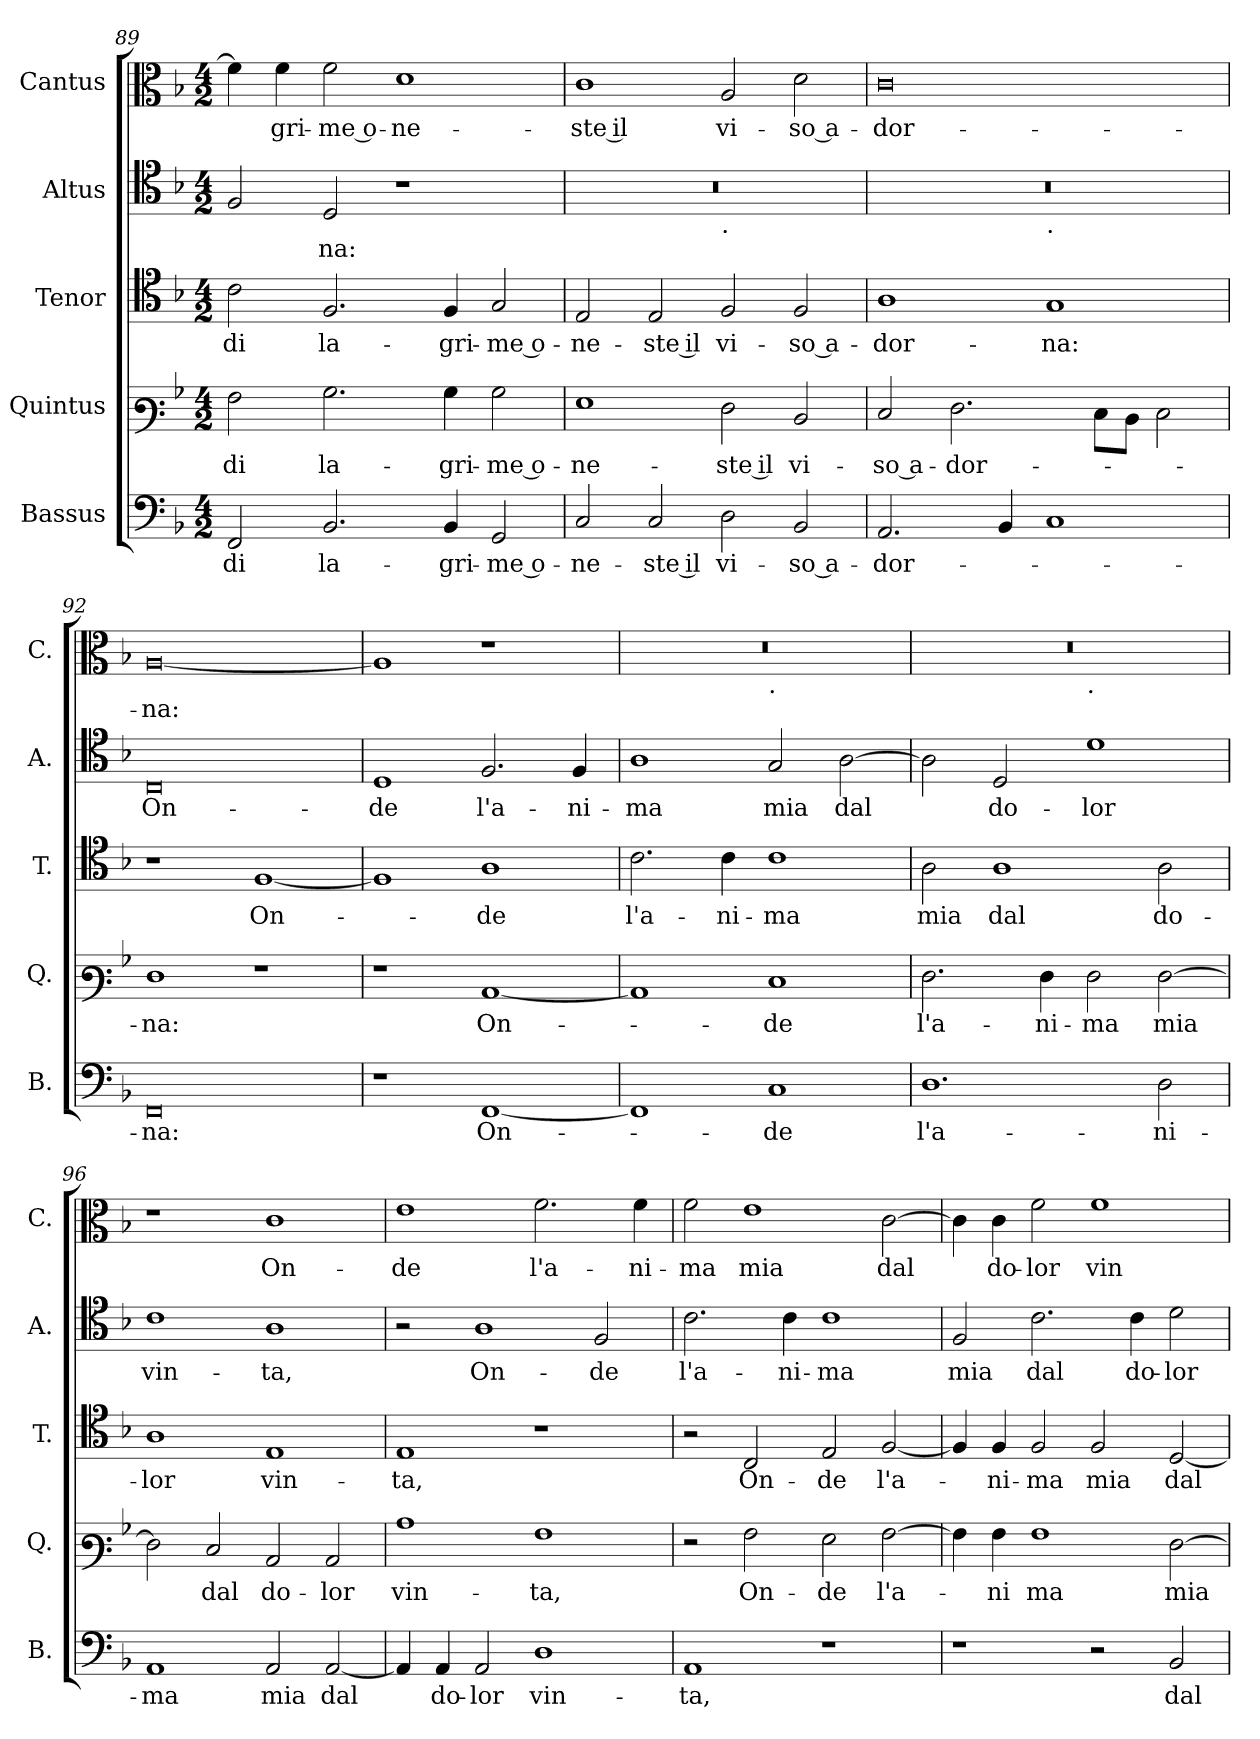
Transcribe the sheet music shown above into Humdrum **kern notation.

**kern	**text	**kern	**text	**kern	**text	**kern	**text	**kern	**text
*part5	*part5	*part4	*part4	*part3	*part3	*part2	*part2	*part1	*part1
*staff5	*staff5	*staff4	*staff4	*staff3	*staff3	*staff2	*staff2	*staff1	*staff1
*I"Bassus	*	*I"Quintus	*	*I"Tenor	*	*I"Altus	*	*I"Cantus	*
*I'B.	*	*I'Q.	*	*I'T.	*	*I'A.	*	*I'C.	*
*clefF4	*	*clefF3	*	*clefC4	*	*clefC4	*	*clefC3	*
*k[b-]	*	*k[b-]	*	*k[b-]	*	*k[b-]	*	*k[b-]	*
*M4/2	*	*M4/2	*	*M4/2	*	*M4/2	*	*M4/2	*
=89	=89	=89	=89	=89	=89	=89	=89	=89	=89
2FF/	di	2A\	di	2c\	di	2F/	.	4f\]	.
.	.	.	.	.	.	.	.	4f\	-gri-
2.BB-/	la-	2.B-\	la-	2.F/	la-	2D/	-na:	2f\	-me o-
.	.	.	.	.	.	1r	.	1d	-ne-
4BB-/	-gri-	4B-\	-gri-	4F/	-gri-	.	.	.	.
2GG/	-me o-	2B-\	-me o-	2G/	-me o-	.	.	.	.
=90	=90	=90	=90	=90	=90	=90	=90	=90	=90
*	*	*	*	*	*	*^	*	*	*
2C/	-ne-	1G	-ne-	2E/	-ne-	0r	1ryy	.	1c	-ste il
2C/	-ste il	.	.	2E/	-ste il	.	.	.	.	.
!	!	!	!	!	!	!	!LO:TX:b:t=.	!	!	!
2D\	vi-	2F\	-ste il	2F/	vi-	.	1ryy	.	2A/	vi-
2BB-/	-so a-	2D/	vi-	2F/	-so a-	.	.	.	2d\	-so a-
=91	=91	=91	=91	=91	=91	=91	=91	=91	=91	=91
2.AA/	-dor-	2E/	-so a-	1A	-dor-	0r	1ryy	.	0c	-dor-
.	.	2.F\	-dor-	.	.	.	.	.	.	.
4BB-/	.	.	.	.	.	.	.	.	.	.
!	!	!	!	!	!	!	!LO:TX:b:t=.	!	!	!
1C	.	.	.	1G	-na:	.	1ryy	.	.	.
.	.	8E\L	.	.	.	.	.	.	.	.
.	.	8D\J	.	.	.	.	.	.	.	.
.	.	2E\	.	.	.	.	.	.	.	.
*	*	*	*	*	*	*v	*v	*	*	*
=92	=92	=92	=92	=92	=92	=92	=92	=92	=92
0FF	-na:	1F	-na:	1r	.	0C	On-	[0A	-na:
.	.	1r	.	[1F	On-	.	.	.	.
=93	=93	=93	=93	=93	=93	=93	=93	=93	=93
1r	.	1r	.	1F]	.	1D	-de	1A]	.
[1FF	On-	[1C	On-	1A	-de	2.F/	l'a-	1r	.
.	.	.	.	.	.	4F/	-ni-	.	.
!!LO:LB:g=z
=94	=94	=94	=94	=94	=94	=94	=94	=94	=94
*	*	*	*	*	*	*	*	*^	*
1FF]	.	1C]	.	2.c\	l'a-	1A	-ma	0r	1ryy	.
.	.	.	.	4c\	-ni-	.	.	.	.	.
!	!	!	!	!	!	!	!	!	!LO:TX:b:t=.	!
1C	-de	1E	-de	1c	-ma	2G/	mia	.	1ryy	.
.	.	.	.	.	.	[2A\	dal	.	.	.
=95	=95	=95	=95	=95	=95	=95	=95	=95	=95	=95
1.D	l'a-	2.F\	l'a-	2A\	mia	2A\]	.	0r	1ryy	.
.	.	.	.	1A	dal	2D/	do-	.	.	.
.	.	4F\	-ni-	.	.	.	.	.	.	.
!	!	!	!	!	!	!	!	!	!LO:TX:b:t=.	!
.	.	2F\	-ma	.	.	1d	-lor	.	1ryy	.
2D\	-ni-	[2F\	mia	2A\	do-	.	.	.	.	.
*	*	*	*	*	*	*	*	*v	*v	*
=96	=96	=96	=96	=96	=96	=96	=96	=96	=96
1AA	-ma	2F\]	.	1A	-lor	1c	vin-	1r	.
.	.	2E/	dal	.	.	.	.	.	.
2AA/	mia	2C/	do-	1E	vin-	1A	-ta,	1c	On-
[2AA/	dal	2C/	-lor	.	.	.	.	.	.
=97	=97	=97	=97	=97	=97	=97	=97	=97	=97
4AA/]	.	1c	vin-	1E	-ta,	2r	.	1e	-de
4AA/	do-	.	.	.	.	.	.	.	.
2AA/	-lor	.	.	.	.	1A	On-	.	.
1D	vin-	1A	-ta,	1r	.	.	.	2.f\	l'a-
.	.	.	.	.	.	2F/	-de	.	.
.	.	.	.	.	.	.	.	4f\	-ni-
=98	=98	=98	=98	=98	=98	=98	=98	=98	=98
1AA	-ta,	2r	.	2r	.	2.c\	l'a-	2f\	-ma
.	.	2A\	On-	2C/	On-	.	.	1e	mia
.	.	.	.	.	.	4c\	-ni-	.	.
1r	.	2G\	-de	2E/	-de	1c	-ma	.	.
.	.	[2A\	l'a-	[2F/	l'a-	.	.	[2c\	dal
=99	=99	=99	=99	=99	=99	=99	=99	=99	=99
1r	.	4A\]	.	4F/]	.	2F/	mia	4c\]	.
.	.	4A\	-ni	4F/	-ni-	.	.	4c\	do-
.	.	1A	ma	2F/	-ma	2.c\	dal	2f\	-lor
2r	.	.	.	2F/	mia	.	.	1f	vin-
.	.	.	.	.	.	4c\	do-	.	.
2BB-/	dal	[2F\	mia	[2D/	dal	2d\	-lor	.	.
=	=	=	=	=	=	=	=	=	=
*-	*-	*-	*-	*-	*-	*-	*-	*-	*-
